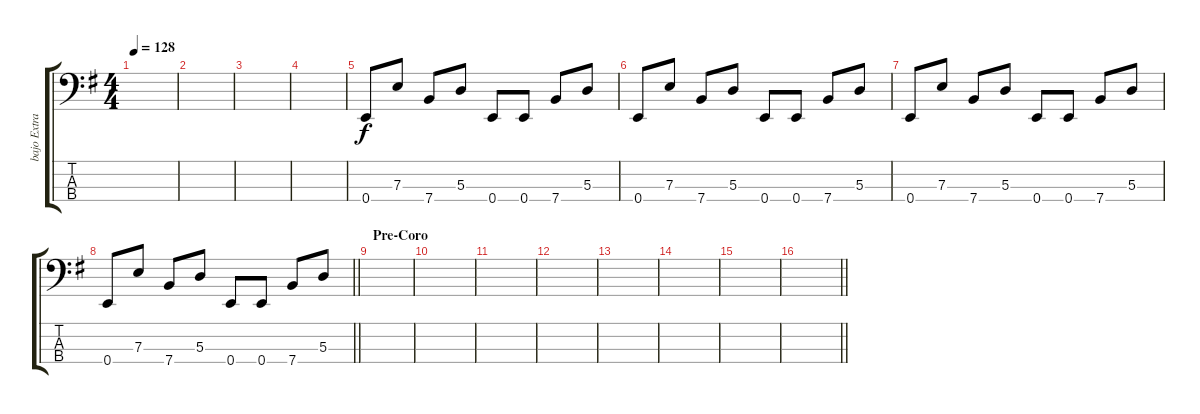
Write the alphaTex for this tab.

\track ("bajo Extra" "bajo Extra") {instrument synthbass1}
\staff {score tabs}
\tuning (G2 D2 A1 E1) {hide}
\ts (4 4)
\tempo 128
\clef f4
\ks g
|
|
|
|
0.4.8 7.3.8 7.4.8 5.3.8 0.4.8 0.4.8 7.4.8 5.3.8 |
0.4.8 7.3.8 7.4.8 5.3.8 0.4.8 0.4.8 7.4.8 5.3.8 |
0.4.8 7.3.8 7.4.8 5.3.8 0.4.8 0.4.8 7.4.8 5.3.8 |
\barLineRight lightlight
0.4.8 7.3.8 7.4.8 5.3.8 0.4.8 0.4.8 7.4.8 5.3.8 |
\section ("" "Pre-Coro")
|
|
|
|
|
|
|
\barLineRight lightlight
